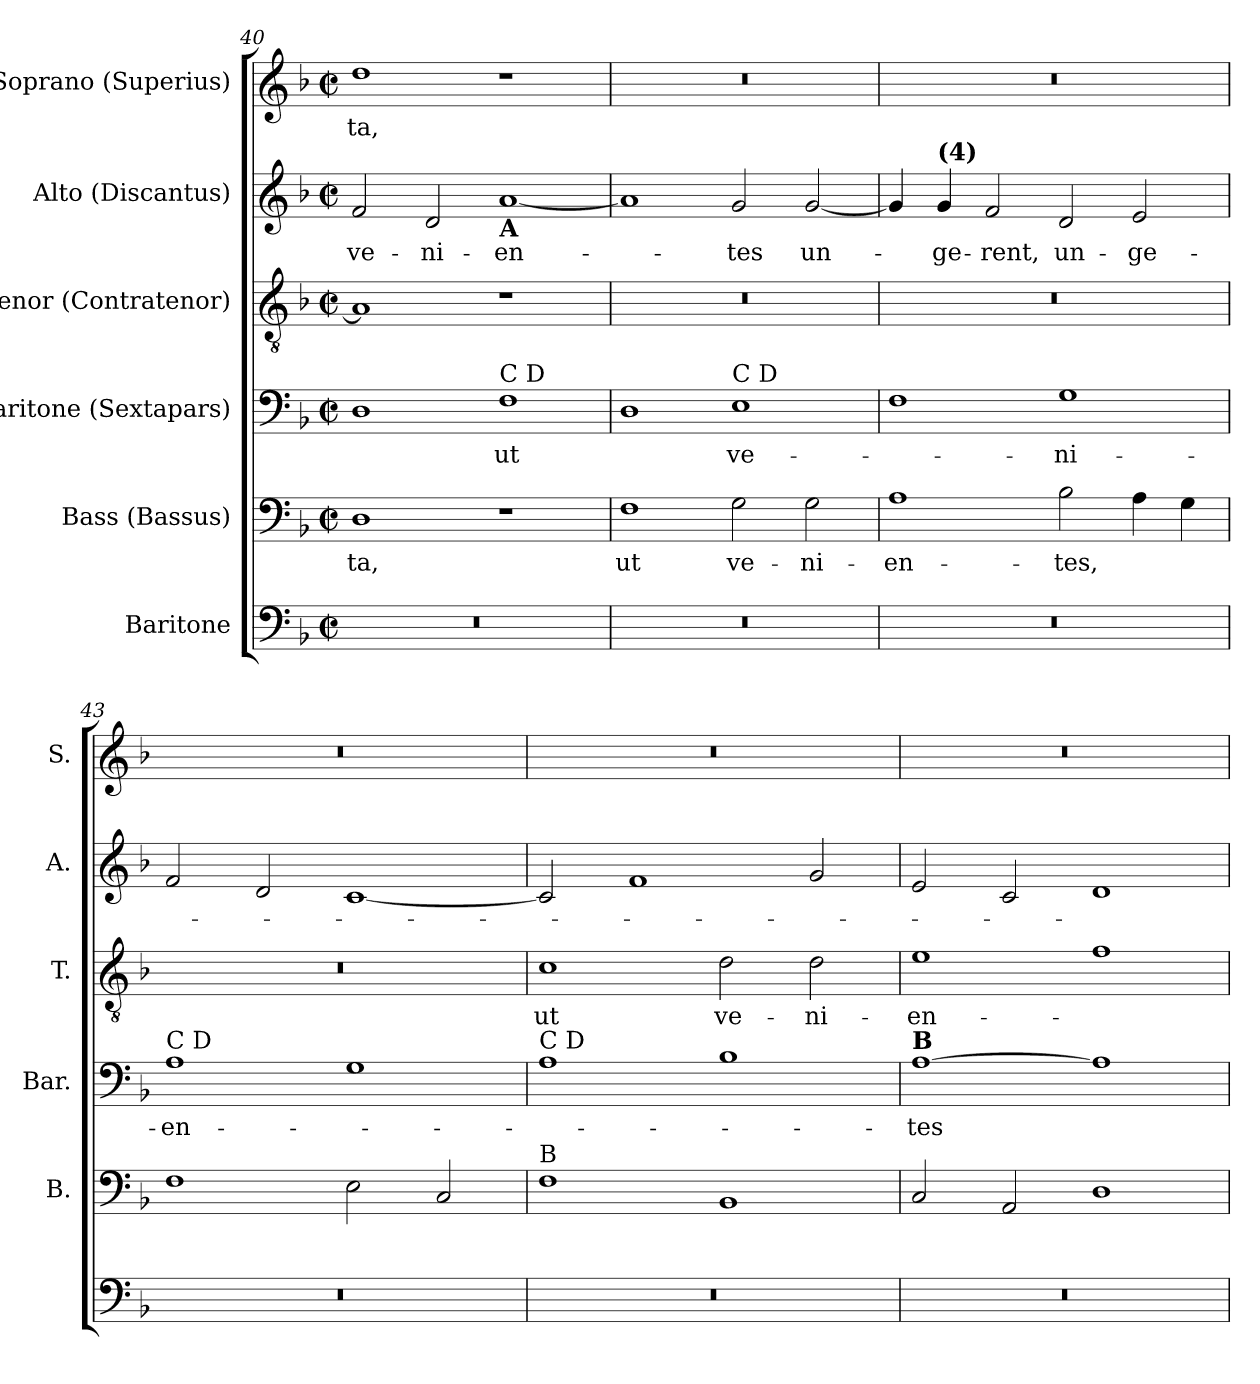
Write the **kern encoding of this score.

**kern	**kern	**text	**kern	**text	**kern	**text	**kern	**text	**kern	**text
*part6	*part5	*part5	*part4	*part4	*part3	*part3	*part2	*part2	*part1	*part1
*staff6	*staff5	*staff5	*staff4	*staff4	*staff3	*staff3	*staff2	*staff2	*staff1	*staff1
*I"Baritone	*I"Bass (Bassus)	*	*I"Baritone (Sextapars)	*	*I"Tenor (Contratenor)	*	*I"Alto (Discantus)	*	*I"Soprano (Superius)	*
*	*I'B.	*	*I'Bar.	*	*I'T.	*	*I'A.	*	*I'S.	*
*clefF4	*clefF4	*	*clefF4	*	*clefGv2	*	*clefG2	*	*clefG2	*
*k[b-]	*k[b-]	*	*k[b-]	*	*k[b-]	*	*k[b-]	*	*k[b-]	*
*M2/1	*M2/1	*	*M2/1	*	*M2/1	*	*M2/1	*	*M2/1	*
*met(c|)	*met(c|)	*	*met(c|)	*	*met(c|)	*	*met(c|)	*	*met(c|)	*
=40	=40	=40	=40	=40	=40	=40	=40	=40	=40	=40
!	!	!LO:LY:b	!	!	!	!	!	!LO:LY:b	!	!LO:LY:b
0r	1D	-ta,	1D	.	1A]	.	2f/	ve-	1dd	-ta,
!	!	!	!	!	!	!	!	!LO:LY:b	!	!
.	.	.	.	.	.	.	2d/	-ni-	.	.
!	!	!	!	!	!	!	!LO:TX:b:B:t=A	!	!	!
!	!	!	!LO:TX:a:t=C D	!	!	!	!	!	!	!
!	!	!	!	!LO:LY:b	!	!	!	!LO:LY:b	!	!
.	1r	.	1F	ut	1r	.	[1a	-en-	1r	.
=41	=41	=41	=41	=41	=41	=41	=41	=41	=41	=41
!	!	!LO:LY:b	!	!	!	!	!	!	!	!
0r	1F	ut	1D	.	0r	.	1a]	.	0r	.
!	!	!	!LO:TX:a:t=C D	!	!	!	!	!	!	!
!	!	!LO:LY:b	!	!LO:LY:b	!	!	!	!LO:LY:b	!	!
.	2G\	ve-	1E	ve-	.	.	2g/	-tes	.	.
!	!	!LO:LY:b	!	!	!	!	!	!LO:LY:b	!	!
.	2G\	-ni-	.	.	.	.	[2g/	un-	.	.
=42	=42	=42	=42	=42	=42	=42	=42	=42	=42	=42
!	!	!LO:LY:b	!	!	!	!	!	!	!	!
0r	1A	-en-	1F	.	0r	.	4g/]	.	0r	.
!	!	!	!	!	!	!	!LO:TX:a:B:t=(4)	!	!	!
!	!	!	!	!	!	!	!	!LO:LY:b	!	!
.	.	.	.	.	.	.	4g/	-ge-	.	.
!	!	!	!	!	!	!	!	!LO:LY:b	!	!
.	.	.	.	.	.	.	2f/	-rent,	.	.
!	!	!LO:LY:b	!	!LO:LY:b	!	!	!	!LO:LY:b	!	!
.	2B-\	-tes,	1G	-ni-	.	.	2d/	un-	.	.
!	!	!	!	!	!	!	!	!LO:LY:b	!	!
.	4A\	.	.	.	.	.	2e/	-ge-	.	.
.	4G\	.	.	.	.	.	.	.	.	.
=43	=43	=43	=43	=43	=43	=43	=43	=43	=43	=43
!	!	!	!LO:TX:a:t=C D	!	!	!	!	!	!	!
!	!	!	!	!LO:LY:b	!	!	!	!	!	!
0r	1F	.	1A	-en-	0r	.	2f/	.	0r	.
.	.	.	.	.	.	.	2d/	.	.	.
.	2E\	.	1G	.	.	.	[1c	.	.	.
.	2C/	.	.	.	.	.	.	.	.	.
!!LO:PB:g=z
=44	=44	=44	=44	=44	=44	=44	=44	=44	=44	=44
!	!	!	!LO:TX:a:t=C D	!	!	!	!	!	!	!
!	!LO:TX:a:t=B	!	!	!	!	!	!	!	!	!
!	!	!	!	!	!	!LO:LY:b	!	!	!	!
0r	1F	.	1A	.	1c	ut	2c/]	.	0r	.
.	.	.	.	.	.	.	1f	.	.	.
!	!	!	!	!	!	!LO:LY:b	!	!	!	!
.	1BB-	.	1B-	.	2d\	ve-	.	.	.	.
!	!	!	!	!	!	!LO:LY:b	!	!	!	!
.	.	.	.	.	2d\	-ni-	2g/	.	.	.
=45	=45	=45	=45	=45	=45	=45	=45	=45	=45	=45
!	!	!	!LO:TX:a:B:t=B	!	!	!	!	!	!	!
!	!	!	!	!LO:LY:b	!	!LO:LY:b	!	!	!	!
0r	2C/	.	[1A	-tes	1e	-en-	2e/	.	0r	.
.	2AA/	.	.	.	.	.	2c/	.	.	.
.	1D	.	1A]	.	1f	.	1d	.	.	.
=	=	=	=	=	=	=	=	=	=	=
*-	*-	*-	*-	*-	*-	*-	*-	*-	*-	*-
